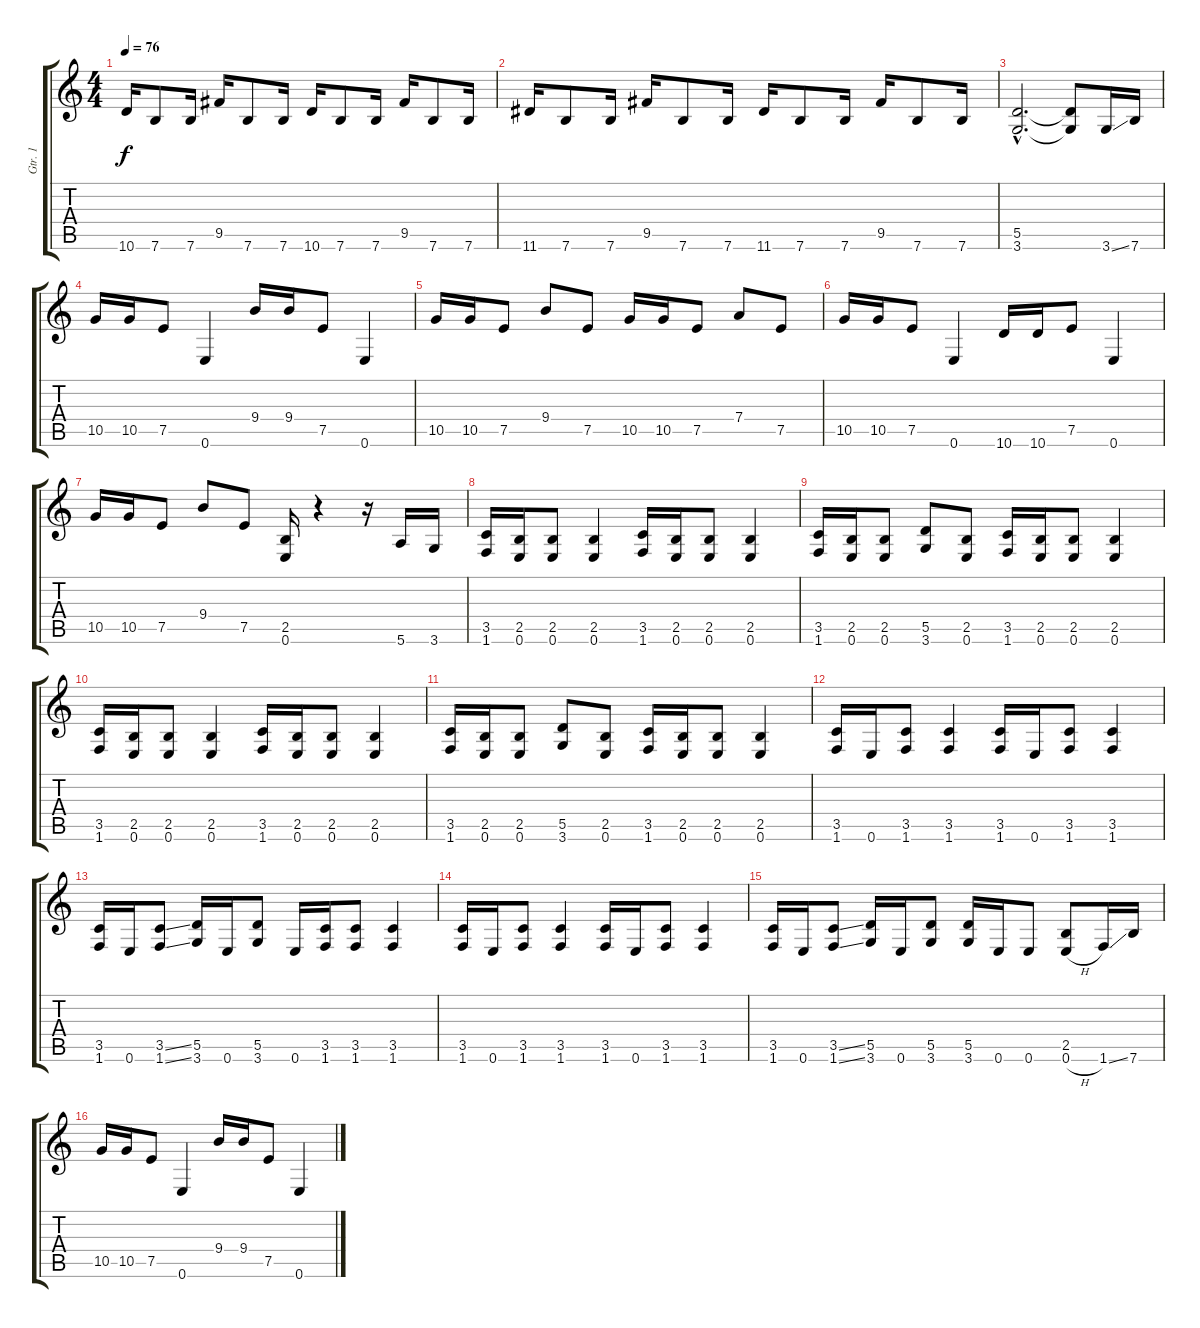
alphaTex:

\track ("Gtr. 1" "Gtr. 1") {instrument distortionguitar}
\staff {score tabs}
\tuning (E4 B3 G3 D3 A2 E2) {hide}
\ts (4 4)
\tempo 76
\clef g2
\ks c
10.6.16{dy f} 7.6.8 7.6.16 9.5.16 7.6.8 7.6.16 10.6.16 7.6.8 7.6.16 9.5.16 7.6.8 7.6.16 |
11.6.16 7.6.8 7.6.16 9.5.16 7.6.8 7.6.16 11.6.16 7.6.8 7.6.16 9.5.16 7.6.8 7.6.16 |
(5.5{hac} 3.6{hac}).2{d} (5.5{t} 3.6{t}).8 3.6{ss}.16 7.6.16 |
10.5.16 10.5.16 7.5.8 0.6.4 9.4.16 9.4.16 7.5.8 0.6.4 |
10.5.16 10.5.16 7.5.8 9.4.8 7.5.8 10.5.16 10.5.16 7.5.8 7.4.8 7.5.8 |
10.5.16 10.5.16 7.5.8 0.6.4 10.6.16 10.6.16 7.5.8 0.6.4 |
10.5.16 10.5.16 7.5.8 9.4.8 7.5.8 (2.5 0.6).16 r.4 r.16 5.6.16 3.6.16 |
(3.5 1.6).16 (2.5 0.6).16 (2.5 0.6).8 (2.5 0.6).4 (3.5 1.6).16 (2.5 0.6).16 (2.5 0.6).8 (2.5 0.6).4 |
(3.5 1.6).16 (2.5 0.6).16 (2.5 0.6).8 (5.5 3.6).8 (2.5 0.6).8 (3.5 1.6).16 (2.5 0.6).16 (2.5 0.6).8 (2.5 0.6).4 |
(3.5 1.6).16 (2.5 0.6).16 (2.5 0.6).8 (2.5 0.6).4 (3.5 1.6).16 (2.5 0.6).16 (2.5 0.6).8 (2.5 0.6).4 |
(3.5 1.6).16 (2.5 0.6).16 (2.5 0.6).8 (5.5 3.6).8 (2.5 0.6).8 (3.5 1.6).16 (2.5 0.6).16 (2.5 0.6).8 (2.5 0.6).4 |
(3.5 1.6).16 0.6.16 (3.5 1.6).8 (3.5 1.6).4 (3.5 1.6).16 0.6.16 (3.5 1.6).8 (3.5 1.6).4 |
(3.5 1.6).16 0.6.16 (3.5{ss} 1.6{ss}).8 (5.5 3.6).16 0.6.16 (5.5 3.6).8 0.6.16 (3.5 1.6).16 (3.5 1.6).8 (3.5 1.6).4 |
(3.5 1.6).16 0.6.16 (3.5 1.6).8 (3.5 1.6).4 (3.5 1.6).16 0.6.16 (3.5 1.6).8 (3.5 1.6).4 |
(3.5 1.6).16 0.6.16 (3.5{ss} 1.6{ss}).8 (5.5 3.6).16 0.6.16 (5.5 3.6).8 (5.5 3.6).16 0.6.16 0.6.8 (2.5 0.6{h}).8 1.6{ss}.16 7.6.16 |
10.5.16 10.5.16 7.5.8 0.6.4 9.4.16 9.4.16 7.5.8 0.6.4
